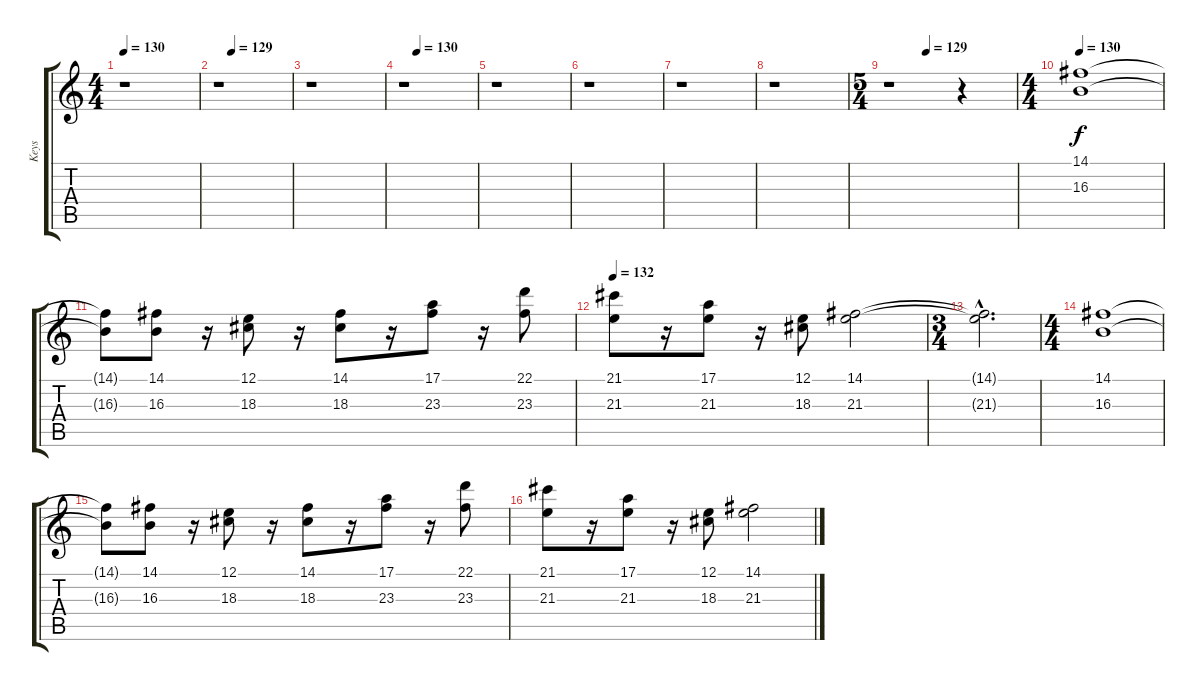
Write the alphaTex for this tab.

\track ("Keys" "Keys") {instrument rockorgan}
\staff {score tabs}
\tuning (E4 B3 G3 D3 A2 E2) {hide}
\ts (4 4)
\tempo 130
\clef g2
\ks c
r.1{dy f} |
\tempo (129 0.1875)
r.1 |
r.1 |
\tempo (130 0.1875)
r.1 |
r.1 |
r.1 |
r.1 |
r.1 |
\ts (5 4)
\tempo (129 0.3)
r.1 r.4 |
\ts (4 4)
\tempo 130
(14.1 16.3).1 |
(14.1{t} 16.3{t}).8 (14.1 16.3).8 r.16 (12.1 18.3).8 r.16 (14.1 18.3).8 r.16 (17.1 23.3).8 r.16 (22.1 23.3).8 |
\tempo 132
(21.1 21.3).8 r.16 (17.1 21.3).8 r.16 (12.1 18.3).8 (14.1 21.3).2 |
\ts (3 4)
(14.1{hac t} 21.3{hac t}).2{d} |
\ts (4 4)
(14.1 16.3).1 |
(14.1{t} 16.3{t}).8 (14.1 16.3).8 r.16 (12.1 18.3).8 r.16 (14.1 18.3).8 r.16 (17.1 23.3).8 r.16 (22.1 23.3).8 |
(21.1 21.3).8 r.16 (17.1 21.3).8 r.16 (12.1 18.3).8 (14.1 21.3).2
